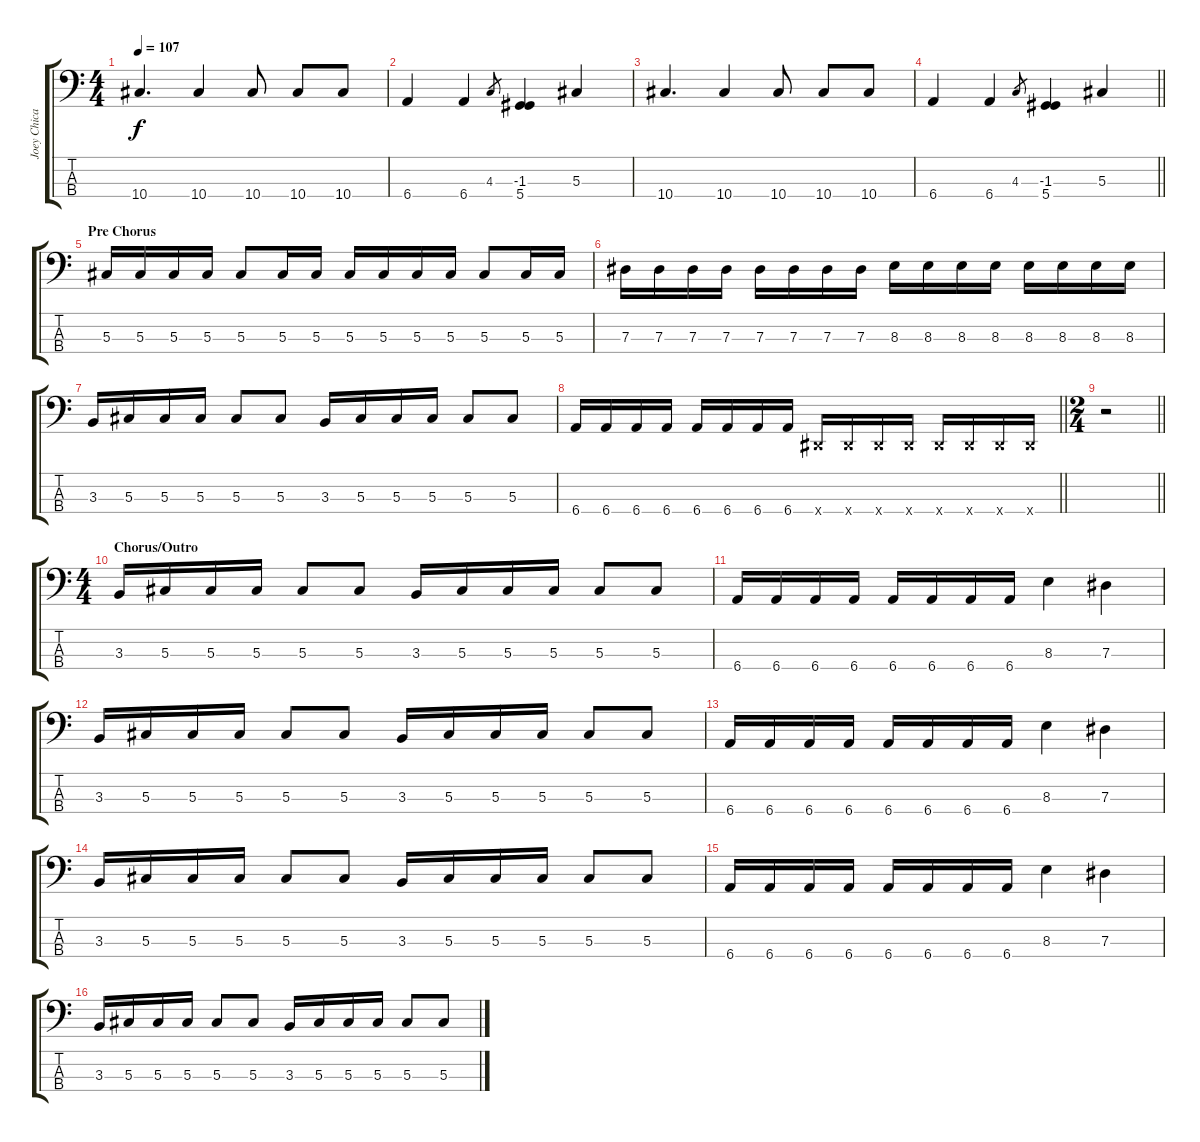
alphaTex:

\track ("Joey Chicago (Bass)" "Joey Chica") {instrument electricbasspick}
\staff {score tabs}
\tuning (Gb2 Db2 Ab1 Eb1) {hide}
\ts (4 4)
\tempo 107
\clef f4
\ks c
10.4.4{d dy f} 10.4.4 10.4.8 10.4.8 10.4.8 |
6.4.4 6.4.4 4.3.8{gr} (-1.3 5.4).4 5.3.4 |
10.4.4{d} 10.4.4 10.4.8 10.4.8 10.4.8 |
\barLineRight lightlight
6.4.4 6.4.4 4.3.8{gr} (-1.3 5.4).4 5.3.4 |
\section ("" "Pre Chorus")
5.3.16{volume 14} 5.3.16 5.3.16 5.3.16 5.3.8 5.3.16 5.3.16 5.3.16 5.3.16 5.3.16 5.3.16 5.3.8 5.3.16 5.3.16 |
7.3.16 7.3.16 7.3.16 7.3.16 7.3.16 7.3.16 7.3.16 7.3.16 8.3.16 8.3.16 8.3.16 8.3.16 8.3.16 8.3.16 8.3.16 8.3.16 |
3.3.16 5.3.16 5.3.16 5.3.16 5.3.8 5.3.8 3.3.16 5.3.16 5.3.16 5.3.16 5.3.8 5.3.8 |
\barLineRight lightlight
6.4.16 6.4.16 6.4.16 6.4.16 6.4.16 6.4.16 6.4.16 6.4.16 0.4{x}.16 0.4{x}.16 0.4{x}.16 0.4{x}.16 0.4{x}.16 0.4{x}.16 0.4{x}.16 0.4{x}.16 |
\ts (2 4)
\barLineRight lightlight
r.2 |
\ts (4 4)
\section ("" "Chorus/Outro")
3.3.16 5.3.16 5.3.16 5.3.16 5.3.8 5.3.8 3.3.16 5.3.16 5.3.16 5.3.16 5.3.8 5.3.8 |
6.4.16 6.4.16 6.4.16 6.4.16 6.4.16 6.4.16 6.4.16 6.4.16 8.3.4 7.3.4 |
3.3.16 5.3.16 5.3.16 5.3.16 5.3.8 5.3.8 3.3.16 5.3.16 5.3.16 5.3.16 5.3.8 5.3.8 |
6.4.16 6.4.16 6.4.16 6.4.16 6.4.16 6.4.16 6.4.16 6.4.16 8.3.4 7.3.4 |
3.3.16 5.3.16 5.3.16 5.3.16 5.3.8 5.3.8 3.3.16 5.3.16 5.3.16 5.3.16 5.3.8 5.3.8 |
6.4.16 6.4.16 6.4.16 6.4.16 6.4.16 6.4.16 6.4.16 6.4.16 8.3.4 7.3.4 |
3.3.16 5.3.16 5.3.16 5.3.16 5.3.8 5.3.8 3.3.16 5.3.16 5.3.16 5.3.16 5.3.8 5.3.8
